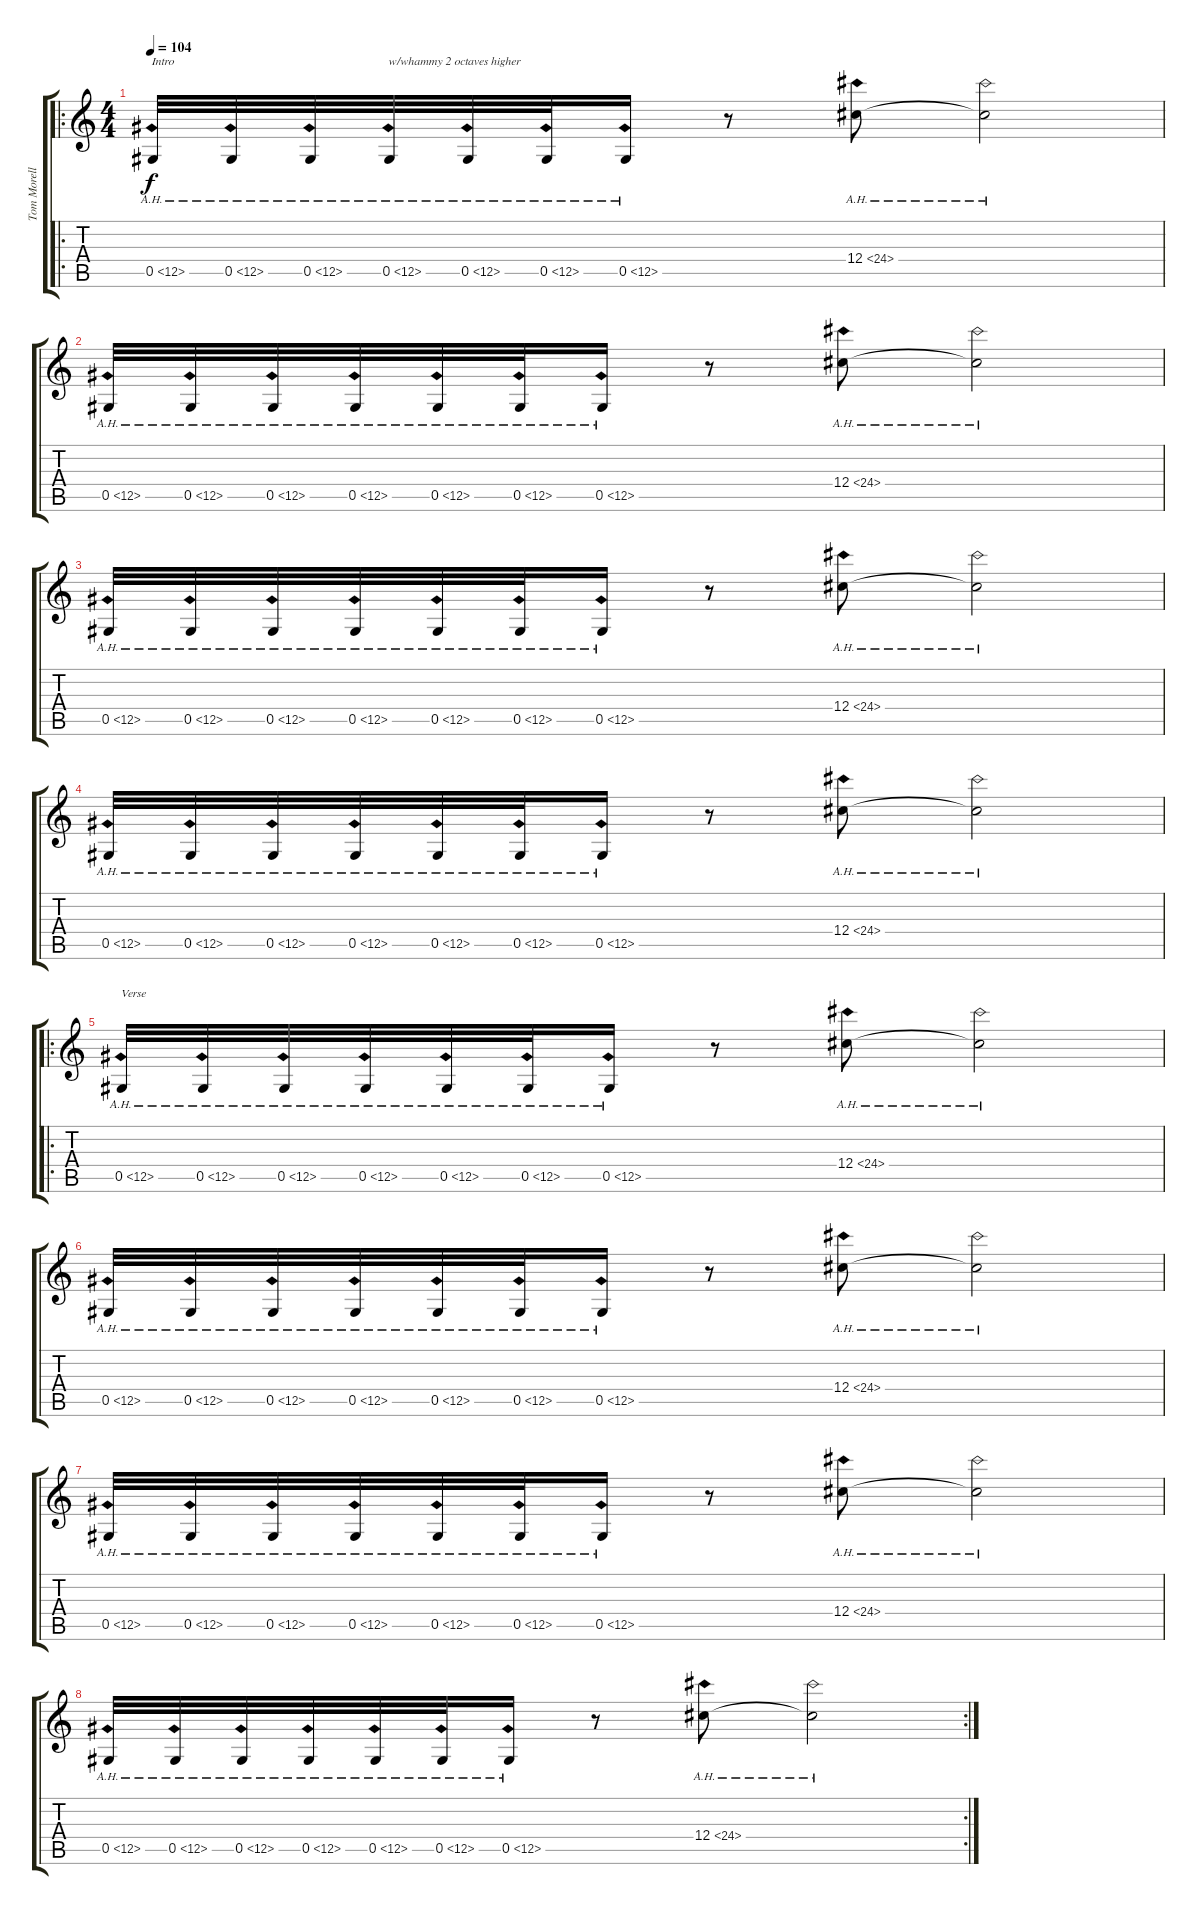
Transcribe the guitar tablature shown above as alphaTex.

\track ("Tom Morello" "Tom Morell") {instrument overdrivenguitar}
\staff {score tabs}
\tuning (Eb4 Bb3 Gb3 Db3 Ab2 Eb2) {hide}
\ro
\ts (4 4)
\tempo 104
\clef g2
\ks c
0.5{ah 12}.32{txt "Intro" dy f instrument overdrivenguitar} 0.5{ah 12}.32 0.5{ah 12}.32 0.5{ah 12}.32{txt "w/whammy 2 octaves higher"} 0.5{ah 12}.32 0.5{ah 12}.32 0.5{ah 12}.16 r.8 12.4{ah 12}.8 12.4{ah 12 t}.2 |
0.5{ah 12}.32 0.5{ah 12}.32 0.5{ah 12}.32 0.5{ah 12}.32 0.5{ah 12}.32 0.5{ah 12}.32 0.5{ah 12}.16 r.8 12.4{ah 12}.8 12.4{ah 12 t}.2 |
0.5{ah 12}.32 0.5{ah 12}.32 0.5{ah 12}.32 0.5{ah 12}.32 0.5{ah 12}.32 0.5{ah 12}.32 0.5{ah 12}.16 r.8 12.4{ah 12}.8 12.4{ah 12 t}.2 |
0.5{ah 12}.32 0.5{ah 12}.32 0.5{ah 12}.32 0.5{ah 12}.32 0.5{ah 12}.32 0.5{ah 12}.32 0.5{ah 12}.16 r.8 12.4{ah 12}.8 12.4{ah 12 t}.2 |
\ro
0.5{ah 12}.32{txt "Verse"} 0.5{ah 12}.32 0.5{ah 12}.32 0.5{ah 12}.32 0.5{ah 12}.32 0.5{ah 12}.32 0.5{ah 12}.16 r.8 12.4{ah 12}.8 12.4{ah 12 t}.2 |
0.5{ah 12}.32 0.5{ah 12}.32 0.5{ah 12}.32 0.5{ah 12}.32 0.5{ah 12}.32 0.5{ah 12}.32 0.5{ah 12}.16 r.8 12.4{ah 12}.8 12.4{ah 12 t}.2 |
0.5{ah 12}.32 0.5{ah 12}.32 0.5{ah 12}.32 0.5{ah 12}.32 0.5{ah 12}.32 0.5{ah 12}.32 0.5{ah 12}.16 r.8 12.4{ah 12}.8 12.4{ah 12 t}.2 |
\rc 2
0.5{ah 12}.32 0.5{ah 12}.32 0.5{ah 12}.32 0.5{ah 12}.32 0.5{ah 12}.32 0.5{ah 12}.32 0.5{ah 12}.16 r.8 12.4{ah 12}.8 12.4{ah 12 t}.2
